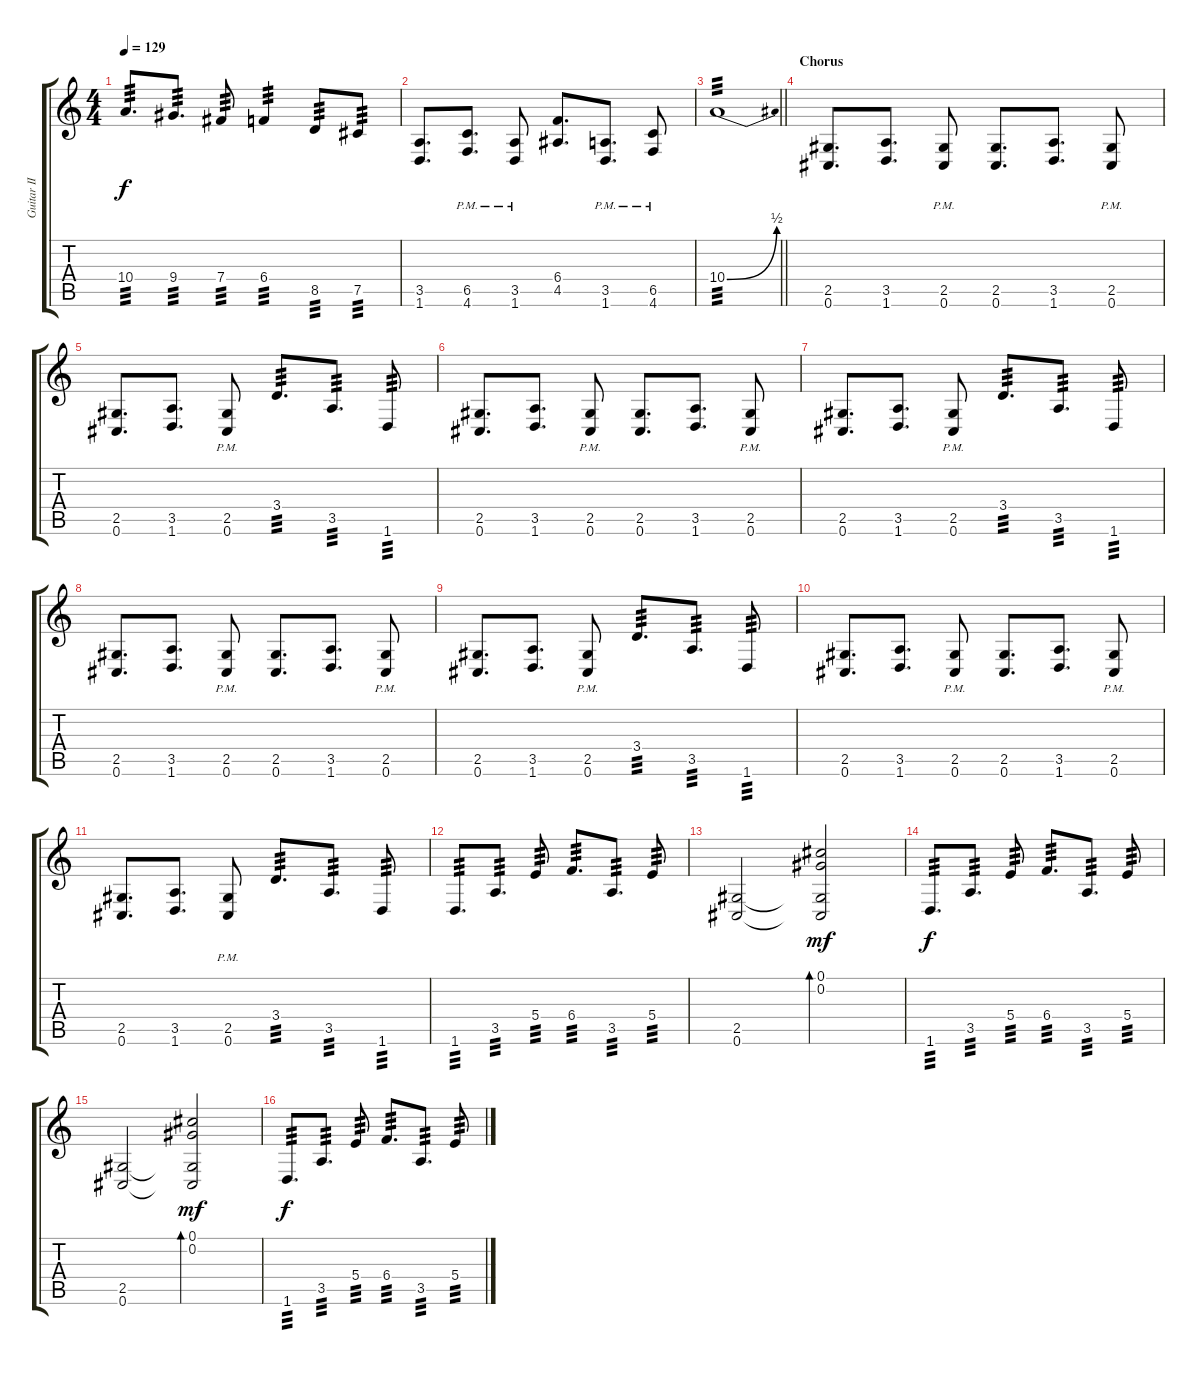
\track ("Guitar II" "Guitar II") {instrument distortionguitar}
\staff {score tabs}
\tuning (Db4 Ab3 E3 B2 Gb2 Db2) {hide}
\ts (4 4)
\tempo 129
\clef g2
\ks c
10.4.8{d tp 3 dy f} 9.4.8{d tp 3} 7.4.8{tp 3} 6.4.4{tp 3} 8.5.8{tp 3} 7.5.8{tp 3} |
(3.5 1.6).8{d} (6.5{pm} 4.6{pm}).8{d} (3.5{pm} 1.6{pm}).8 (6.4 4.5).8{d} (3.5{pm} 1.6{pm}).8{d} (6.5{pm} 4.6{pm}).8 |
\barLineRight lightlight
10.4{be (bend 0 0 60 2)}.1{tp 3} |
\section ("" "Chorus")
(2.5 0.6).8{d} (3.5 1.6).8{d} (2.5{pm} 0.6{pm}).8 (2.5 0.6).8{d} (3.5 1.6).8{d} (2.5{pm} 0.6{pm}).8 |
(2.5 0.6).8{d} (3.5 1.6).8{d} (2.5{pm} 0.6{pm}).8 3.4.8{d tp 3} 3.5.8{d tp 3} 1.6.8{tp 3} |
(2.5 0.6).8{d} (3.5 1.6).8{d} (2.5{pm} 0.6{pm}).8 (2.5 0.6).8{d} (3.5 1.6).8{d} (2.5{pm} 0.6{pm}).8 |
(2.5 0.6).8{d} (3.5 1.6).8{d} (2.5{pm} 0.6{pm}).8 3.4.8{d tp 3} 3.5.8{d tp 3} 1.6.8{tp 3} |
(2.5 0.6).8{d} (3.5 1.6).8{d} (2.5{pm} 0.6{pm}).8 (2.5 0.6).8{d} (3.5 1.6).8{d} (2.5{pm} 0.6{pm}).8 |
(2.5 0.6).8{d} (3.5 1.6).8{d} (2.5{pm} 0.6{pm}).8 3.4.8{d tp 3} 3.5.8{d tp 3} 1.6.8{tp 3} |
(2.5 0.6).8{d} (3.5 1.6).8{d} (2.5{pm} 0.6{pm}).8 (2.5 0.6).8{d} (3.5 1.6).8{d} (2.5{pm} 0.6{pm}).8 |
(2.5 0.6).8{d} (3.5 1.6).8{d} (2.5{pm} 0.6{pm}).8 3.4.8{d tp 3} 3.5.8{d tp 3} 1.6.8{tp 3} |
1.6.8{d tp 3} 3.5.8{d tp 3} 5.4.8{tp 3} 6.4.8{d tp 3} 3.5.8{d tp 3} 5.4.8{tp 3} |
(2.5 0.6).2 (0.1 0.2 2.5{t} 0.6{t}).2{bd 480 dy mf} |
1.6.8{d tp 3 dy f} 3.5.8{d tp 3} 5.4.8{tp 3} 6.4.8{d tp 3} 3.5.8{d tp 3} 5.4.8{tp 3} |
(2.5 0.6).2 (0.1 0.2 2.5{t} 0.6{t}).2{bd 480 dy mf} |
1.6.8{d tp 3 dy f} 3.5.8{d tp 3} 5.4.8{tp 3} 6.4.8{d tp 3} 3.5.8{d tp 3} 5.4.8{tp 3}
